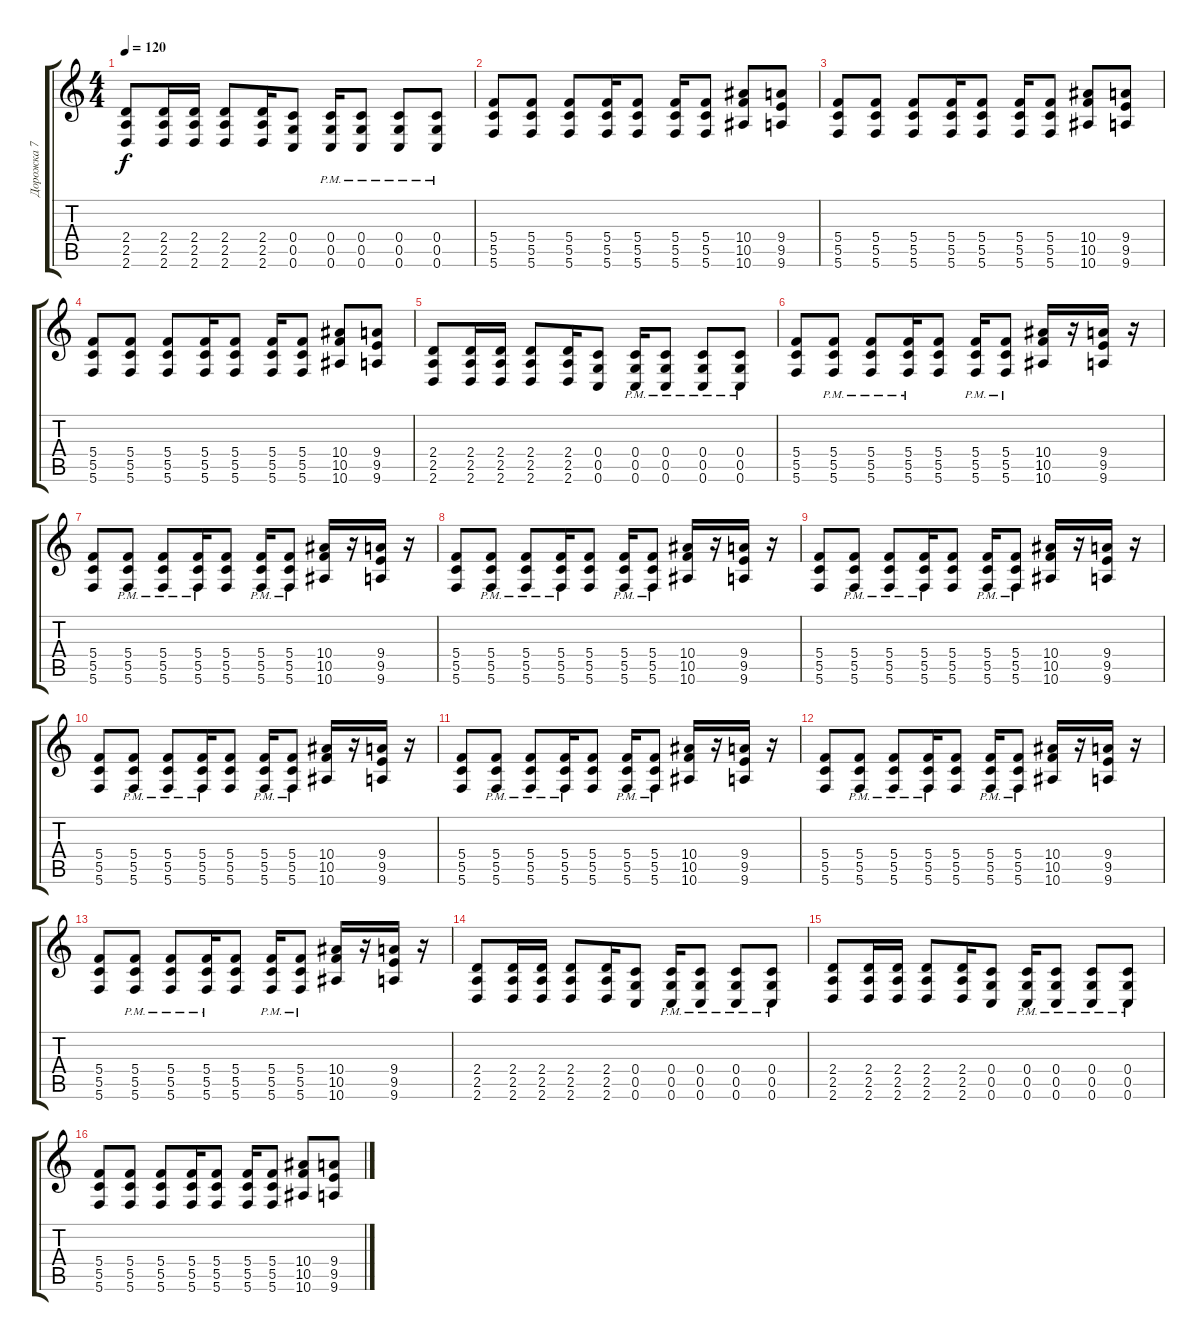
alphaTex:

\track ("Дорожка 7" "Дорожка 7") {instrument distortionguitar}
\staff {score tabs}
\tuning (D4 A3 F3 C3 G2 C2) {hide}
\ts (4 4)
\tempo 120
\clef g2
\ks c
(2.4 2.5 2.6).8{dy f} (2.4 2.5 2.6).16 (2.4 2.5 2.6).16 (2.4 2.5 2.6).8 (2.4 2.5 2.6).16 (0.4 0.5 0.6).8 (0.4{pm} 0.5{pm} 0.6{pm}).16 (0.4{pm} 0.5{pm} 0.6{pm}).8 (0.4{pm} 0.5{pm} 0.6{pm}).8 (0.4{pm} 0.5{pm} 0.6{pm}).8 |
(5.4 5.5 5.6).8 (5.4 5.5 5.6).8 (5.4 5.5 5.6).8 (5.4 5.5 5.6).16 (5.4 5.5 5.6).8 (5.4 5.5 5.6).16 (5.4 5.5 5.6).8 (10.4 10.5 10.6).8 (9.4 9.5 9.6).8 |
(5.4 5.5 5.6).8 (5.4 5.5 5.6).8 (5.4 5.5 5.6).8 (5.4 5.5 5.6).16 (5.4 5.5 5.6).8 (5.4 5.5 5.6).16 (5.4 5.5 5.6).8 (10.4 10.5 10.6).8 (9.4 9.5 9.6).8 |
(5.4 5.5 5.6).8 (5.4 5.5 5.6).8 (5.4 5.5 5.6).8 (5.4 5.5 5.6).16 (5.4 5.5 5.6).8 (5.4 5.5 5.6).16 (5.4 5.5 5.6).8 (10.4 10.5 10.6).8 (9.4 9.5 9.6).8 |
(2.4 2.5 2.6).8 (2.4 2.5 2.6).16 (2.4 2.5 2.6).16 (2.4 2.5 2.6).8 (2.4 2.5 2.6).16 (0.4 0.5 0.6).8 (0.4{pm} 0.5{pm} 0.6{pm}).16 (0.4{pm} 0.5{pm} 0.6{pm}).8 (0.4{pm} 0.5{pm} 0.6{pm}).8 (0.4{pm} 0.5{pm} 0.6{pm}).8 |
(5.4 5.5 5.6).8 (5.4{pm} 5.5{pm} 5.6{pm}).8 (5.4{pm} 5.5{pm} 5.6{pm}).8 (5.4{pm} 5.5{pm} 5.6{pm}).16 (5.4 5.5 5.6).8 (5.4{pm} 5.5{pm} 5.6{pm}).16 (5.4{pm} 5.5{pm} 5.6{pm}).8 (10.4 10.5 10.6).16 r.16 (9.4 9.5 9.6).16 r.16 |
(5.4 5.5 5.6).8 (5.4{pm} 5.5{pm} 5.6{pm}).8 (5.4{pm} 5.5{pm} 5.6{pm}).8 (5.4{pm} 5.5{pm} 5.6{pm}).16 (5.4 5.5 5.6).8 (5.4{pm} 5.5{pm} 5.6{pm}).16 (5.4{pm} 5.5{pm} 5.6{pm}).8 (10.4 10.5 10.6).16 r.16 (9.4 9.5 9.6).16 r.16 |
(5.4 5.5 5.6).8 (5.4{pm} 5.5{pm} 5.6{pm}).8 (5.4{pm} 5.5{pm} 5.6{pm}).8 (5.4{pm} 5.5{pm} 5.6{pm}).16 (5.4 5.5 5.6).8 (5.4{pm} 5.5{pm} 5.6{pm}).16 (5.4{pm} 5.5{pm} 5.6{pm}).8 (10.4 10.5 10.6).16 r.16 (9.4 9.5 9.6).16 r.16 |
(5.4 5.5 5.6).8 (5.4{pm} 5.5{pm} 5.6{pm}).8 (5.4{pm} 5.5{pm} 5.6{pm}).8 (5.4{pm} 5.5{pm} 5.6{pm}).16 (5.4 5.5 5.6).8 (5.4{pm} 5.5{pm} 5.6{pm}).16 (5.4{pm} 5.5{pm} 5.6{pm}).8 (10.4 10.5 10.6).16 r.16 (9.4 9.5 9.6).16 r.16 |
(5.4 5.5 5.6).8 (5.4{pm} 5.5{pm} 5.6{pm}).8 (5.4{pm} 5.5{pm} 5.6{pm}).8 (5.4{pm} 5.5{pm} 5.6{pm}).16 (5.4 5.5 5.6).8 (5.4{pm} 5.5{pm} 5.6{pm}).16 (5.4{pm} 5.5{pm} 5.6{pm}).8 (10.4 10.5 10.6).16 r.16 (9.4 9.5 9.6).16 r.16 |
(5.4 5.5 5.6).8 (5.4{pm} 5.5{pm} 5.6{pm}).8 (5.4{pm} 5.5{pm} 5.6{pm}).8 (5.4{pm} 5.5{pm} 5.6{pm}).16 (5.4 5.5 5.6).8 (5.4{pm} 5.5{pm} 5.6{pm}).16 (5.4{pm} 5.5{pm} 5.6{pm}).8 (10.4 10.5 10.6).16 r.16 (9.4 9.5 9.6).16 r.16 |
(5.4 5.5 5.6).8 (5.4{pm} 5.5{pm} 5.6{pm}).8 (5.4{pm} 5.5{pm} 5.6{pm}).8 (5.4{pm} 5.5{pm} 5.6{pm}).16 (5.4 5.5 5.6).8 (5.4{pm} 5.5{pm} 5.6{pm}).16 (5.4{pm} 5.5{pm} 5.6{pm}).8 (10.4 10.5 10.6).16 r.16 (9.4 9.5 9.6).16 r.16 |
(5.4 5.5 5.6).8 (5.4{pm} 5.5{pm} 5.6{pm}).8 (5.4{pm} 5.5{pm} 5.6{pm}).8 (5.4{pm} 5.5{pm} 5.6{pm}).16 (5.4 5.5 5.6).8 (5.4{pm} 5.5{pm} 5.6{pm}).16 (5.4{pm} 5.5{pm} 5.6{pm}).8 (10.4 10.5 10.6).16 r.16 (9.4 9.5 9.6).16 r.16 |
(2.4 2.5 2.6).8 (2.4 2.5 2.6).16 (2.4 2.5 2.6).16 (2.4 2.5 2.6).8 (2.4 2.5 2.6).16 (0.4 0.5 0.6).8 (0.4{pm} 0.5{pm} 0.6{pm}).16 (0.4{pm} 0.5{pm} 0.6{pm}).8 (0.4{pm} 0.5{pm} 0.6{pm}).8 (0.4{pm} 0.5{pm} 0.6{pm}).8 |
(2.4 2.5 2.6).8 (2.4 2.5 2.6).16 (2.4 2.5 2.6).16 (2.4 2.5 2.6).8 (2.4 2.5 2.6).16 (0.4 0.5 0.6).8 (0.4{pm} 0.5{pm} 0.6{pm}).16 (0.4{pm} 0.5{pm} 0.6{pm}).8 (0.4{pm} 0.5{pm} 0.6{pm}).8 (0.4{pm} 0.5{pm} 0.6{pm}).8 |
(5.4 5.5 5.6).8 (5.4 5.5 5.6).8 (5.4 5.5 5.6).8 (5.4 5.5 5.6).16 (5.4 5.5 5.6).8 (5.4 5.5 5.6).16 (5.4 5.5 5.6).8 (10.4 10.5 10.6).8 (9.4 9.5 9.6).8
